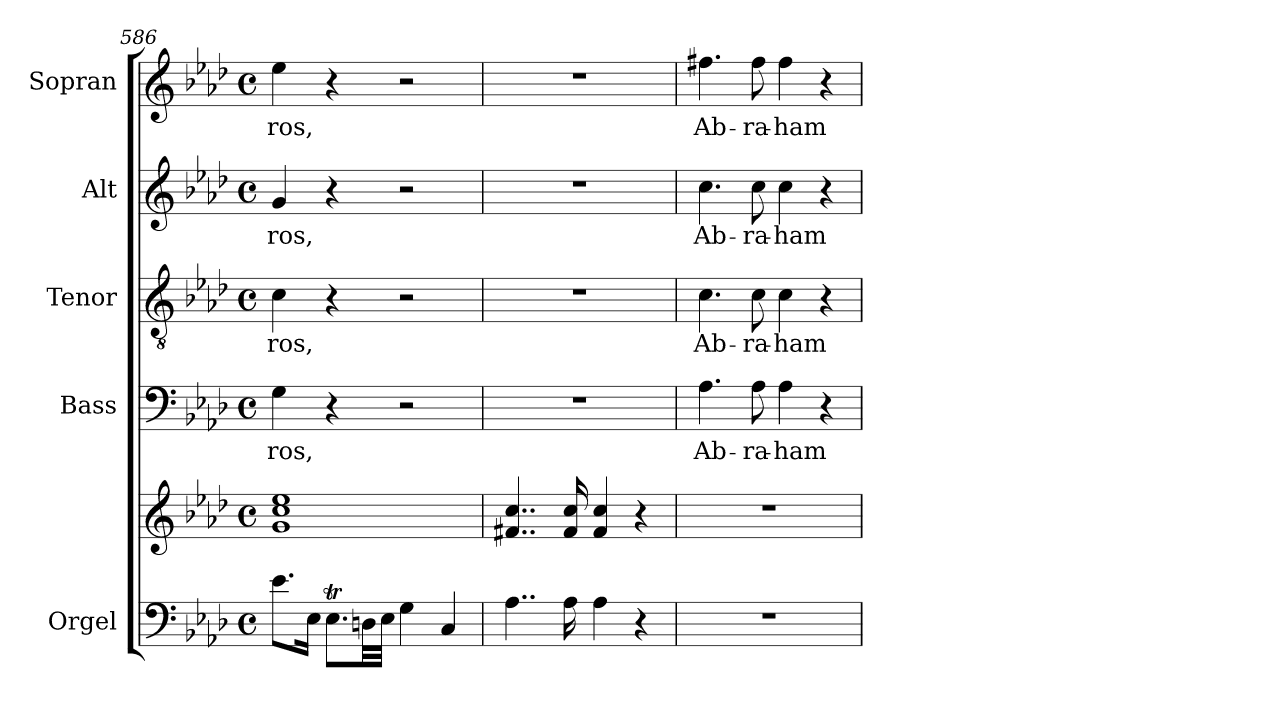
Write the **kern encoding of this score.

**kern	**kern	**kern	**text	**kern	**text	**kern	**text	**kern	**text
*part5	*part5	*part4	*part4	*part3	*part3	*part2	*part2	*part1	*part1
*staff6	*staff5	*staff4	*staff4	*staff3	*staff3	*staff2	*staff2	*staff1	*staff1
*I"Orgel	*	*I"Bass	*	*I"Tenor	*	*I"Alt	*	*I"Sopran	*
*I'Org.	*	*I'B.	*	*I'T.	*	*I'A.	*	*I'S.	*
*clefF4	*clefG2	*clefF4	*	*clefGv2	*	*clefG2	*	*clefG2	*
*k[b-e-a-d-]	*k[b-e-a-d-]	*k[b-e-a-d-]	*	*k[b-e-a-d-]	*	*k[b-e-a-d-]	*	*k[b-e-a-d-]	*
*A-:	*A-:	*A-:	*	*A-:	*	*A-:	*	*A-:	*
*M4/4	*M4/4	*M4/4	*	*M4/4	*	*M4/4	*	*M4/4	*
*met(c)	*met(c)	*met(c)	*	*met(c)	*	*met(c)	*	*met(c)	*
=586	=586	=586	=586	=586	=586	=586	=586	=586	=586
!	!	!	!LO:LY:b	!	!LO:LY:b	!	!LO:LY:b	!	!LO:LY:b
8.e-\L	1g 1cc 1ee-	4G\	-ros,	4c\	-ros,	4g/	-ros,	4ee-\	-ros,
16E-\Jk	.	.	.	.	.	.	.	.	.
8.E-T\L	.	4r	.	4r	.	4r	.	4r	.
32Dn\LL	.	.	.	.	.	.	.	.	.
32E-\JJJ	.	.	.	.	.	.	.	.	.
4G\	.	2r	.	2r	.	2r	.	2r	.
4C/	.	.	.	.	.	.	.	.	.
!!LO:PB:g=z
=587	=587	=587	=587	=587	=587	=587	=587	=587	=587
4..A-\	4..f#X/ 4..cc/	1r	.	1r	.	1r	.	1r	.
16A-\	16f#/ 16cc/	.	.	.	.	.	.	.	.
4A-\	4f#/ 4cc/	.	.	.	.	.	.	.	.
4r	4r	.	.	.	.	.	.	.	.
=588	=588	=588	=588	=588	=588	=588	=588	=588	=588
!	!	!	!LO:LY:b	!	!LO:LY:b	!	!LO:LY:b	!	!LO:LY:b
1r	1r	4.A-\	Ab-	4.c\	Ab-	4.cc\	Ab-	4.ff#X\	Ab-
!	!	!	!LO:LY:b	!	!LO:LY:b	!	!LO:LY:b	!	!LO:LY:b
.	.	8A-\	-ra-	8c\	-ra-	8cc\	-ra-	8ff#\	-ra-
!	!	!	!LO:LY:b	!	!LO:LY:b	!	!LO:LY:b	!	!LO:LY:b
.	.	4A-\	-ham	4c\	-ham	4cc\	-ham	4ff#\	-ham
.	.	4r	.	4r	.	4r	.	4r	.
=	=	=	=	=	=	=	=	=	=
*-	*-	*-	*-	*-	*-	*-	*-	*-	*-
